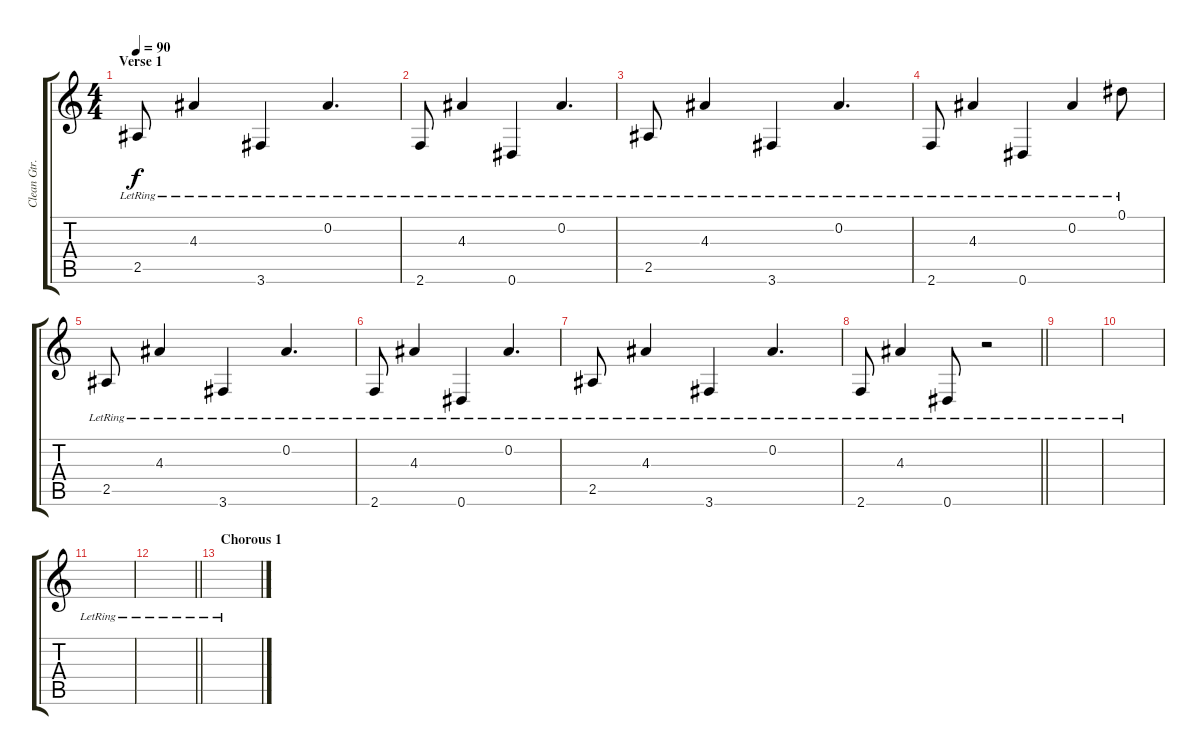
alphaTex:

\track ("Clean Gtr." "Clean Gtr.") {instrument electricguitarclean}
\staff {score tabs}
\tuning (Eb4 Bb3 Gb3 Db3 Ab2 Eb2) {hide}
\ts (4 4)
\section ("" "Verse 1")
\tempo 90
\clef g2
\ks c
2.5{lr}.8{dy f} 4.3{lr}.4 3.6{lr}.4 0.2{lr}.4{d} |
2.6{lr}.8 4.3{lr}.4 0.6{lr}.4 0.2{lr}.4{d} |
2.5{lr}.8 4.3{lr}.4 3.6{lr}.4 0.2{lr}.4{d} |
2.6{lr}.8 4.3{lr}.4 0.6{lr}.4 0.2{lr}.4 0.1{lr}.8 |
2.5{lr}.8 4.3{lr}.4 3.6{lr}.4 0.2{lr}.4{d} |
2.6{lr}.8 4.3{lr}.4 0.6{lr}.4 0.2{lr}.4{d} |
2.5{lr}.8 4.3{lr}.4 3.6{lr}.4 0.2{lr}.4{d} |
\barLineRight lightlight
2.6{lr}.8 4.3{lr}.4 0.6{lr}.8 r.2 |
\section ("" "")
|
|
|
\barLineRight lightlight
|
\section ("" "Chorous 1")
